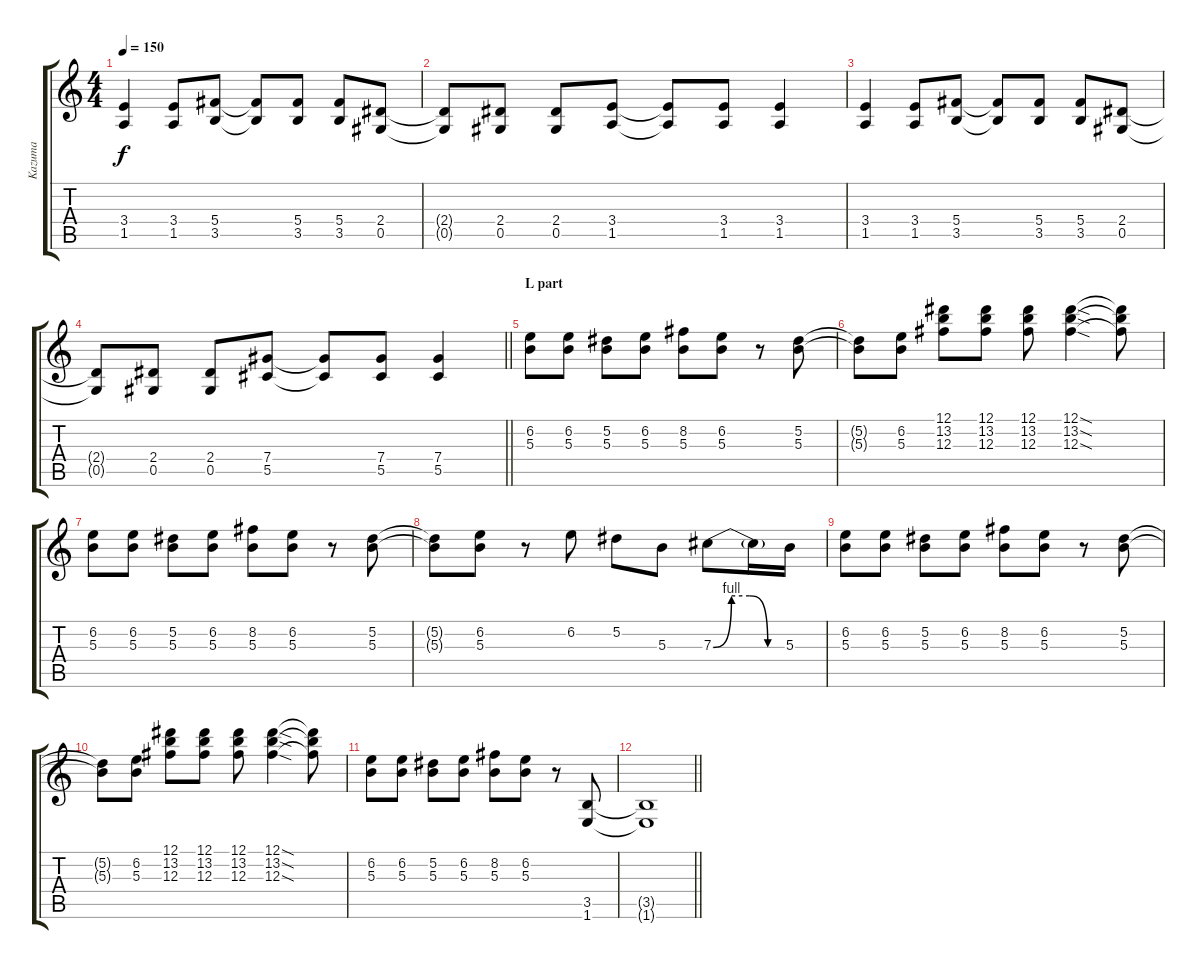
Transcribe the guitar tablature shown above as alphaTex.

\track ("Kazuma" "Kazuma") {instrument distortionguitar}
\staff {score tabs}
\tuning (Eb4 Bb3 Gb3 Db3 Ab2 Eb2) {hide}
\ts (4 4)
\tempo 150
\clef g2
\ks c
(3.4 1.5).4{dy f} (3.4 1.5).8 (5.4 3.5).8 (5.4{t} 3.5{t}).8 (5.4 3.5).8 (5.4 3.5).8 (2.4 0.5).8 |
(2.4{t} 0.5{t}).8 (2.4 0.5).8 (2.4 0.5).8 (3.4 1.5).8 (3.4{t} 1.5{t}).8 (3.4 1.5).8 (3.4 1.5).4 |
(3.4 1.5).4 (3.4 1.5).8 (5.4 3.5).8 (5.4{t} 3.5{t}).8 (5.4 3.5).8 (5.4 3.5).8 (2.4 0.5).8 |
\barLineRight lightlight
(2.4{t} 0.5{t}).8 (2.4 0.5).8 (2.4 0.5).8 (7.4 5.5).8 (7.4{t} 5.5{t}).8 (7.4 5.5).8 (7.4 5.5).4 |
\section ("" "L part")
(6.2 5.3).8 (6.2 5.3).8 (5.2 5.3).8 (6.2 5.3).8 (8.2 5.3).8 (6.2 5.3).8 r.8 (5.2 5.3).8 |
(5.2{t} 5.3{t}).8 (6.2 5.3).8 (12.1 13.2 12.3).8 (12.1 13.2 12.3).8 (12.1 13.2 12.3).8 (12.1{sod} 13.2{sod} 12.3{sod}).4 (12.1{t} 13.2{t} 12.3{t}).8 |
(6.2 5.3).8 (6.2 5.3).8 (5.2 5.3).8 (6.2 5.3).8 (8.2 5.3).8 (6.2 5.3).8 r.8 (5.2 5.3).8 |
(5.2{t} 5.3{t}).8 (6.2 5.3).8 r.8 6.2.8 5.2.8 5.3.8 7.3{be (custom 0 0 15 4 30 4 45 0 60 0)}.8 7.3{t}.16 5.3.16 |
(6.2 5.3).8 (6.2 5.3).8 (5.2 5.3).8 (6.2 5.3).8 (8.2 5.3).8 (6.2 5.3).8 r.8 (5.2 5.3).8 |
(5.2{t} 5.3{t}).8 (6.2 5.3).8 (12.1 13.2 12.3).8 (12.1 13.2 12.3).8 (12.1 13.2 12.3).8 (12.1{sod} 13.2{sod} 12.3{sod}).4 (12.1{t} 13.2{t} 12.3{t}).8 |
(6.2 5.3).8 (6.2 5.3).8 (5.2 5.3).8 (6.2 5.3).8 (8.2 5.3).8 (6.2 5.3).8 r.8 (3.5 1.6).8 |
\barLineRight lightlight
(3.5{t} 1.6{t}).1
